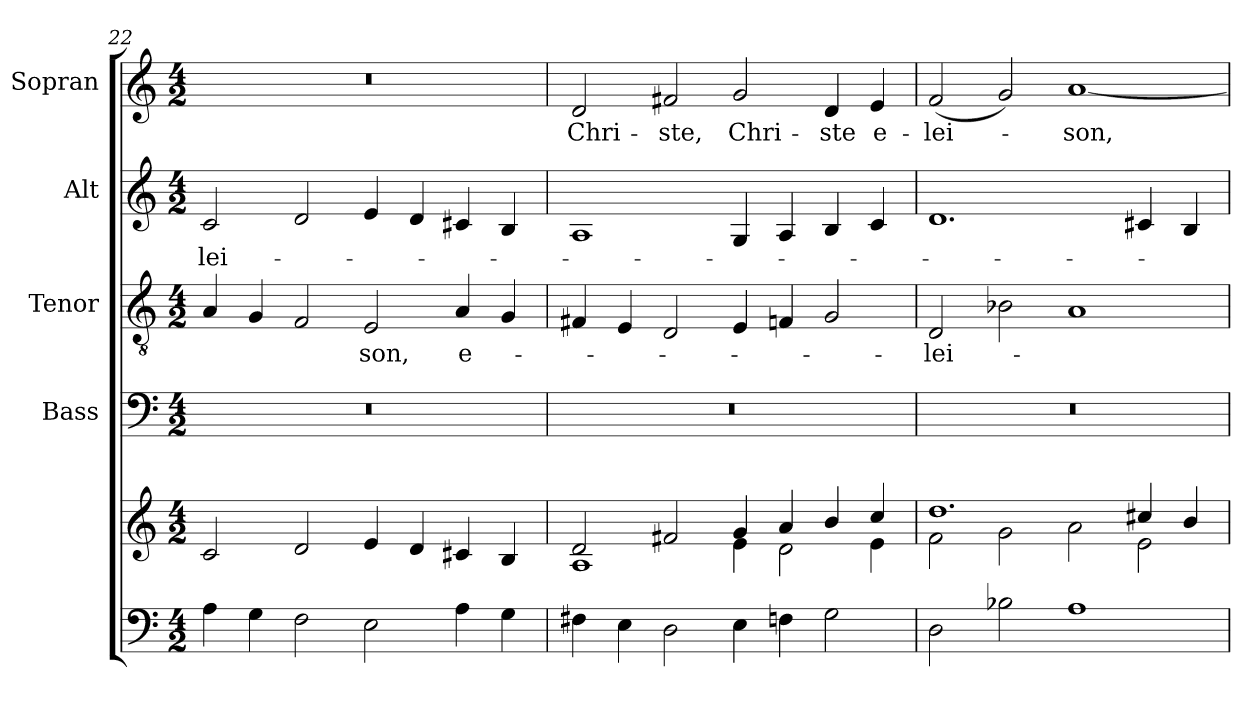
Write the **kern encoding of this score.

**kern	**kern	**kern	**kern	**text	**kern	**text	**kern	**text
*part5	*part5	*part4	*part3	*part3	*part2	*part2	*part1	*part1
*staff6	*staff5	*staff4	*staff3	*staff3	*staff2	*staff2	*staff1	*staff1
*	*	*I"Bass	*I"Tenor	*	*I"Alt	*	*I"Sopran	*
*	*	*I'B.	*I'T.	*	*I'A.	*	*I'S.	*
!!LO:LB:g=z
*clefF4	*clefG2	*clefF4	*clefGv2	*	*clefG2	*	*clefG2	*
*k[]	*k[]	*k[]	*k[]	*	*k[]	*	*k[]	*
*C:	*C:	*C:	*C:	*	*C:	*	*C:	*
*M4/2	*M4/2	*M4/2	*M4/2	*	*M4/2	*	*M4/2	*
=22	=22	=22	=22	=22	=22	=22	=22	=22
!	!	!	!	!	!	!LO:LY:b	!	!
4A\	2c/	0r	4A/	.	2c/	-lei-	0r	.
4G\	.	.	4G/	.	.	.	.	.
2F\	2d/	.	2F/	.	2d/	.	.	.
!	!	!	!	!LO:LY:b	!	!	!	!
2E\	4e/	.	2E/	-son,	4e/	.	.	.
.	4d/	.	.	.	4d/	.	.	.
!	!	!	!	!LO:LY:b	!	!	!	!
4A\	4c#X/	.	4A/	e-	4c#X/	.	.	.
4G\	4B/	.	4G/	.	4B/	.	.	.
=23	=23	=23	=23	=23	=23	=23	=23	=23
*	*^	*	*	*	*	*	*	*
!	!	!	!	!	!	!	!	!	!LO:LY:b
4F#X\	2d/	1A	0r	4F#X/	.	1A	.	2d/	Chri-
4E\	.	.	.	4E/	.	.	.	.	.
!	!	!	!	!	!	!	!	!	!LO:LY:b
2D\	2f#X/	.	.	2D/	.	.	.	2f#X/	-ste,
!	!	!	!	!	!	!	!	!	!LO:LY:b
4E\	4g/	4e\	.	4E/	.	4G/	.	2g/	Chri-
4Fn\	4a/	2d\	.	4Fn/	.	4A/	.	.	.
!	!	!	!	!	!	!	!	!	!LO:LY:b
2G\	4b/	.	.	2G/	.	4B/	.	4d/	-ste
!	!	!	!	!	!	!	!	!	!LO:LY:b
.	4cc/	4e\	.	.	.	4c/	.	4e/	e-
=24	=24	=24	=24	=24	=24	=24	=24	=24	=24
!	!	!	!	!	!LO:LY:b	!	!	!	!LO:LY:b
2D\	1.dd	2f\	0r	2D/	-lei-	1.d	.	(<2f/	-lei-
2B-X\	.	2g\	.	2B-X\	.	.	.	2g/)	.
!	!	!	!	!	!	!	!	!	!LO:LY:b
1A	.	2a\	.	1A	.	.	.	[1a	-son,
.	4cc#X/	2e\	.	.	.	4c#X/	.	.	.
.	4b/	.	.	.	.	4B/	.	.	.
*	*v	*v	*	*	*	*	*	*	*
=	=	=	=	=	=	=	=	=
*-	*-	*-	*-	*-	*-	*-	*-	*-
